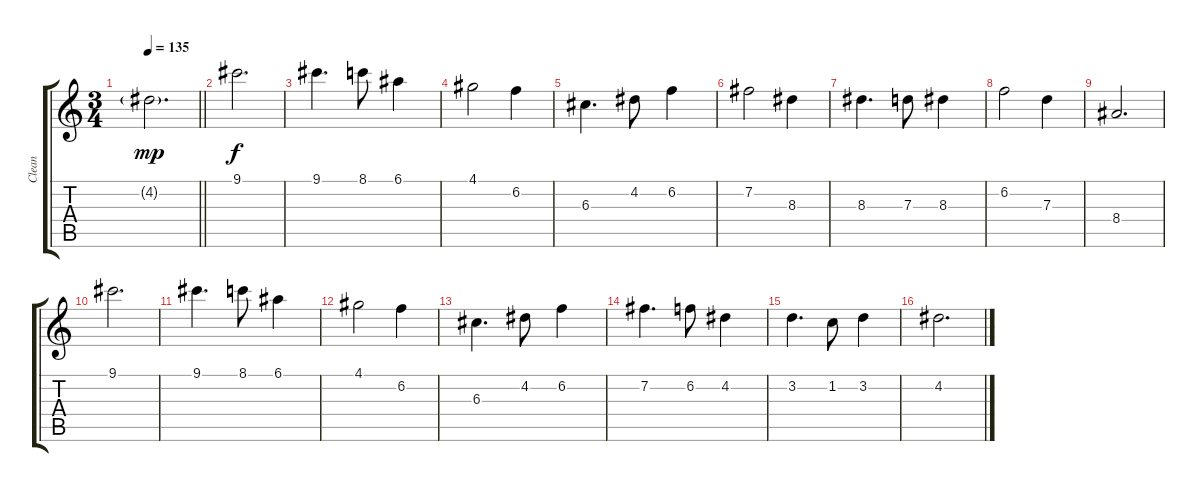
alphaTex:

\track ("Clean" "Clean") {instrument electricguitarclean}
\staff {score tabs}
\tuning (E4 B3 G3 D3 A2 E2) {hide}
\ts (3 4)
\tempo 135
\clef g2
\barLineRight lightlight
\ks c
4.2{g}.2{d dy mp} |
\section ("" "")
9.1.2{d dy f} |
9.1.4{d} 8.1.8 6.1.4 |
4.1.2 6.2.4 |
6.3.4{d} 4.2.8 6.2.4 |
7.2.2 8.3.4 |
8.3.4{d} 7.3.8 8.3.4 |
6.2.2 7.3.4 |
8.4.2{d} |
9.1.2{d} |
9.1.4{d} 8.1.8 6.1.4 |
4.1.2 6.2.4 |
6.3.4{d} 4.2.8 6.2.4 |
7.2.4{d} 6.2.8 4.2.4 |
3.2.4{d} 1.2.8 3.2.4 |
4.2.2{d}
